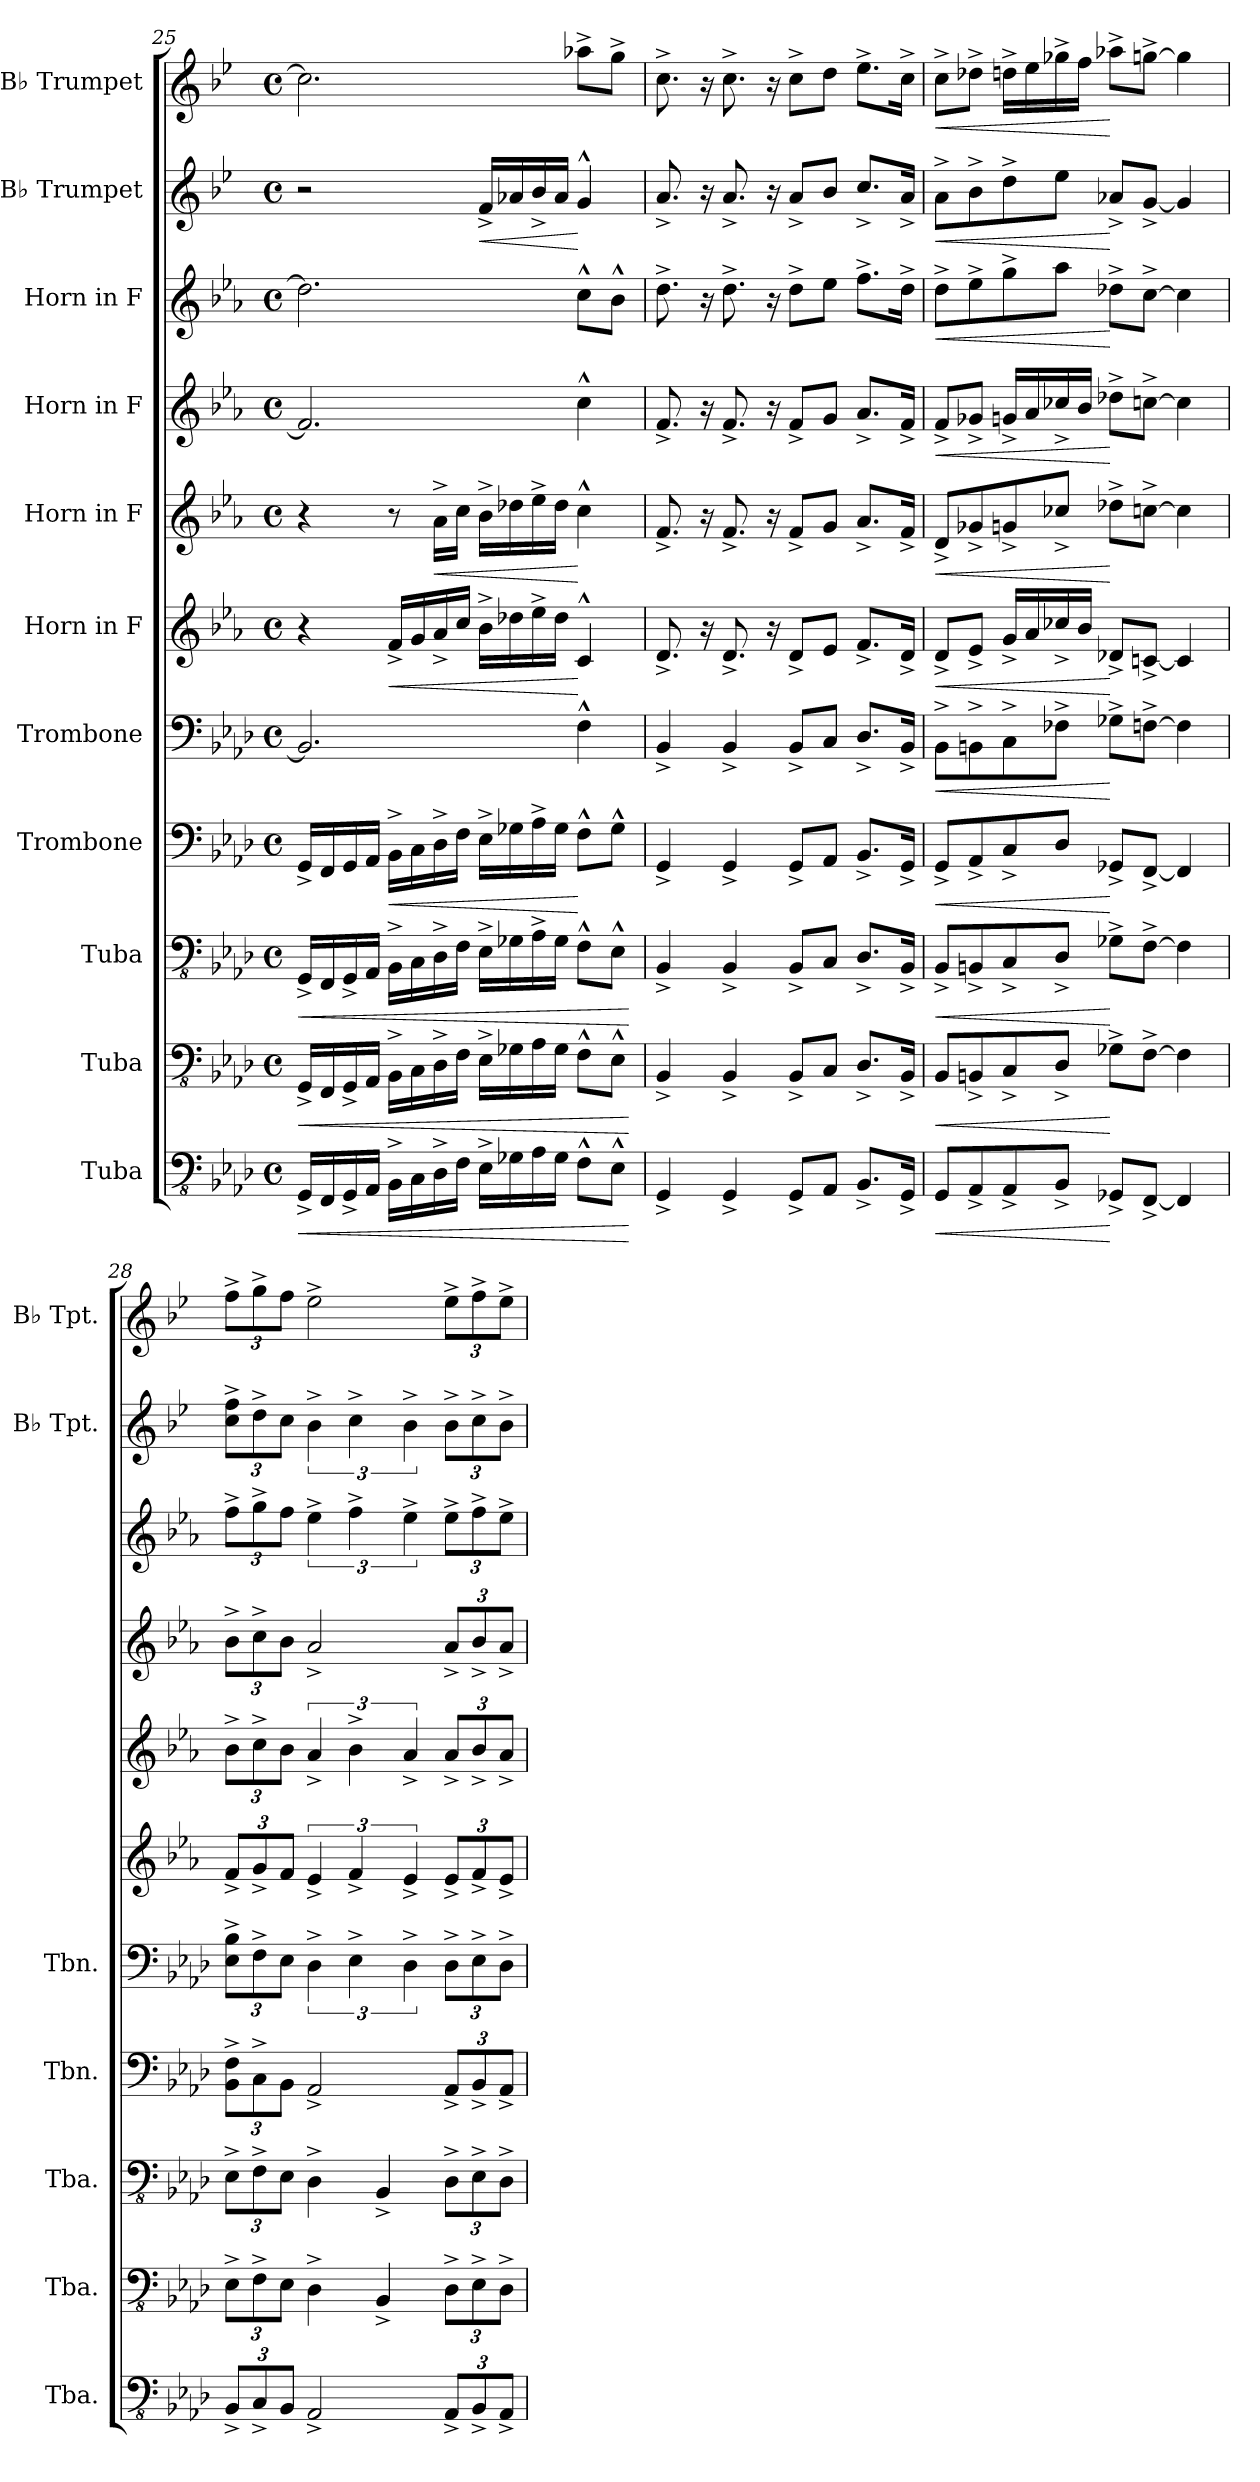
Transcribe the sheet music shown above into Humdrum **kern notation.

**kern	**dynam	**kern	**dynam	**kern	**dynam	**kern	**dynam	**kern	**dynam	**kern	**dynam	**kern	**dynam	**kern	**dynam	**kern	**dynam	**kern	**dynam	**kern	**dynam
*part11	*part11	*part10	*part10	*part9	*part9	*part8	*part8	*part7	*part7	*part6	*part6	*part5	*part5	*part4	*part4	*part3	*part3	*part2	*part2	*part1	*part1
*staff11	*staff11	*staff10	*staff10	*staff9	*staff9	*staff8	*staff8	*staff7	*staff7	*staff6	*staff6	*staff5	*staff5	*staff4	*staff4	*staff3	*staff3	*staff2	*staff2	*staff1	*staff1
*I"Tuba	*	*I"Tuba	*	*I"Tuba	*	*I"Trombone	*	*I"Trombone	*	*I"Horn in F	*	*I"Horn in F	*	*I"Horn in F	*	*I"Horn in F	*	*I"B♭ Trumpet	*	*I"B♭ Trumpet	*
*I'Tba.	*	*I'Tba.	*	*I'Tba.	*	*I'Tbn.	*	*I'Tbn.	*	*	*	*	*	*	*	*	*	*I'B♭ Tpt.	*	*I'B♭ Tpt.	*
*clefFv4	*	*clefFv4	*	*clefFv4	*	*clefF4	*	*clefF4	*	*clefG2	*	*clefG2	*	*clefG2	*	*clefG2	*	*clefG2	*	*clefG2	*
*	*	*	*	*	*	*	*	*	*	*ITrd4c7	*	*ITrd4c7	*	*ITrd4c7	*	*ITrd4c7	*	*ITrd1c2	*	*ITrd1c2	*
*k[b-e-a-d-]	*	*k[b-e-a-d-]	*	*k[b-e-a-d-]	*	*k[b-e-a-d-]	*	*k[b-e-a-d-]	*	*k[b-e-a-d-]	*	*k[b-e-a-d-]	*	*k[b-e-a-d-]	*	*k[b-e-a-d-]	*	*k[b-e-a-d-]	*	*k[b-e-a-d-]	*
*M4/4	*	*M4/4	*	*M4/4	*	*M4/4	*	*M4/4	*	*M4/4	*	*M4/4	*	*M4/4	*	*M4/4	*	*M4/4	*	*M4/4	*
*met(c)	*	*met(c)	*	*met(c)	*	*met(c)	*	*met(c)	*	*met(c)	*	*met(c)	*	*met(c)	*	*met(c)	*	*met(c)	*	*met(c)	*
=25	=25	=25	=25	=25	=25	=25	=25	=25	=25	=25	=25	=25	=25	=25	=25	=25	=25	=25	=25	=25	=25
!	!LO:HP:b	!	!LO:HP:b	!	!LO:HP:b	!	!	!	!	!	!	!	!	!	!	!	!	!	!	!	!
16GGG^/LL	<	16GGG^/LL	<	16GGG^/LL	<	16GG^/LL	.	2.BB-/]	.	4r	.	4r	.	2.B-/]	.	2.g\]	.	2r	.	2.b-\]	.
16FFF/	.	16FFF/	.	16FFF/	.	16FF/	.	.	.	.	.	.	.	.	.	.	.	.	.	.	.
16GGG^/	.	16GGG^/	.	16GGG^/	.	16GG/	.	.	.	.	.	.	.	.	.	.	.	.	.	.	.
16AAA-/JJ	.	16AAA-/JJ	.	16AAA-/JJ	.	16AA-/JJ	.	.	.	.	.	.	.	.	.	.	.	.	.	.	.
!	!	!	!	!	!	!	!LO:HP:b	!	!	!	!LO:HP:b	!	!	!	!	!	!	!	!	!	!
16BBB-^\LL	.	16BBB-^\LL	.	16BBB-^\LL	.	16BB-^\LL	<	.	.	16B-^/LL	<	8r	.	.	.	.	.	.	.	.	.
16CC\	.	16CC\	.	16CC\	.	16C\	.	.	.	16c/	.	.	.	.	.	.	.	.	.	.	.
!	!	!	!	!	!	!	!	!	!	!	!	!	!LO:HP:b	!	!	!	!	!	!	!	!
16DD-^\	.	16DD-^\	.	16DD-^\	.	16D-^\	.	.	.	16d-^/	.	16d-^\LL	<	.	.	.	.	.	.	.	.
16FF\JJ	.	16FF\JJ	.	16FF\JJ	.	16F\JJ	.	.	.	16f/JJ	.	16f\JJ	.	.	.	.	.	.	.	.	.
!	!	!	!	!	!	!	!	!	!	!	!	!	!	!	!	!	!	!	!LO:HP:b	!	!
16EE-^\LL	.	16EE-^\LL	.	16EE-^\LL	.	16E-^\LL	.	.	.	16e-^\LL	.	16e-^\LL	.	.	.	.	.	16e-^/LL	<	.	.
16GG-X\	.	16GG-X\	.	16GG-X\	.	16G-X\	.	.	.	16g-X\	.	16g-X\	.	.	.	.	.	16g-X/	.	.	.
16AA-\	.	16AA-\	.	16AA-^\	.	16A-^\	.	.	.	16a-^\	.	16a-^\	.	.	.	.	.	16a-^/	.	.	.
16GG-\JJ	.	16GG-\JJ	.	16GG-\JJ	.	16G-\JJ	.	.	.	16g-\JJ	.	16g-\JJ	.	.	.	.	.	16g-/JJ	.	.	.
8FF^^\L	.	8FF^^\L	.	8FF^^\L	.	8F^^\L	[	4F^^\	.	4F^^/	[	4f^^\	[	4f^^\	.	8f^^\L	.	4f^^/	[	8gg-X^\L	.
8EE-^^\J	.	8EE-^^\J	.	8EE-^^\J	.	8G-^^\J	.	.	.	.	.	.	.	.	.	8e-^^\J	.	.	.	8ff^\J	.
.	[	.	[	.	[	.	.	.	.	.	.	.	.	.	.	.	.	.	.	.	.
=26	=26	=26	=26	=26	=26	=26	=26	=26	=26	=26	=26	=26	=26	=26	=26	=26	=26	=26	=26	=26	=26
*	*	*	*	*	*	*	*	*	*	*	*	*	*	*	*	*	*	*	*	*MM80	*
4GGG^/	.	4BBB-^/	.	4BBB-^/	.	4GG^/	.	4BB-^/	.	8.G^/	.	8.B-^/	.	8.B-^/	.	8.g^\	.	8.g^/	.	8.b-^\	.
.	.	.	.	.	.	.	.	.	.	16r	.	16r	.	16r	.	16r	.	16r	.	16r	.
4GGG^/	.	4BBB-^/	.	4BBB-^/	.	4GG^/	.	4BB-^/	.	8.G^/	.	8.B-^/	.	8.B-^/	.	8.g^\	.	8.g^/	.	8.b-^\	.
.	.	.	.	.	.	.	.	.	.	16r	.	16r	.	16r	.	16r	.	16r	.	16r	.
8GGG^/L	.	8BBB-^/L	.	8BBB-^/L	.	8GG^/L	.	8BB-^/L	.	8G^/L	.	8B-^/L	.	8B-^/L	.	8g^\L	.	8g^/L	.	8b-^\L	.
8AAA-/J	.	8CC/J	.	8CC/J	.	8AA-/J	.	8C/J	.	8A-/J	.	8c/J	.	8c/J	.	8a-\J	.	8a-/J	.	8cc\J	.
8.BBB-^/L	.	8.DD-^/L	.	8.DD-^/L	.	8.BB-^/L	.	8.D-^/L	.	8.B-^/L	.	8.d-^/L	.	8.d-^/L	.	8.b-^\L	.	8.b-^/L	.	8.dd-^\L	.
16GGG^/Jk	.	16BBB-^/Jk	.	16BBB-^/Jk	.	16GG^/Jk	.	16BB-^/Jk	.	16G^/Jk	.	16B-^/Jk	.	16B-^/Jk	.	16g^\Jk	.	16g^/Jk	.	16b-^\Jk	.
!!LO:PB:g=z
=27	=27	=27	=27	=27	=27	=27	=27	=27	=27	=27	=27	=27	=27	=27	=27	=27	=27	=27	=27	=27	=27
!	!LO:HP:b	!	!LO:HP:b	!	!LO:HP:b	!	!LO:HP:b	!	!LO:HP:b	!	!LO:HP:b	!	!LO:HP:b	!	!LO:HP:b	!	!LO:HP:b	!	!LO:HP:b	!	!LO:HP:b
8GGG/L	<	8BBB-/L	<	8BBB-^/L	<	8GG^/L	<	8BB-^\L	<	8G^/L	<	8G^/L	<	8B-^/L	<	8g^\L	<	8g^\L	<	8b-^\L	<
8AAA-^/	.	8BBBn^/	.	8BBBn^/	.	8AA-^/	.	8BBn^\	.	8A-^/J	.	8c-X^/	.	8c-X^/J	.	8a-^\	.	8a-^\	.	8cc-X^\J	.
8AAA-^/	.	8CC^/	.	8CC^/	.	8C^/	.	8C^\	.	16c^/LL	.	8cn^/	.	16cn^/LL	.	8cc^\	.	8cc^\	.	16ccn^\LL	.
.	.	.	.	.	.	.	.	.	.	16d-/	.	.	.	16d-/	.	.	.	.	.	16dd-\	.
8BBB-^/J	.	8DD-^/J	.	8DD-^/J	.	8D-/J	.	8F-X^\J	.	16f-X^/	.	8f-X^/J	.	16f-X^/	.	8dd-\J	.	8dd-\J	.	16ff-X^\	.
.	.	.	.	.	.	.	.	.	.	16e-/JJ	.	.	.	16e-/JJ	.	.	.	.	.	16ee-\JJ	.
8GGG-X^/L	[	8GG-X^\L	[	8GG-X^\L	[	8GG-X^/L	[	8G-X^\L	[	8G-X^/L	[	8g-X^\L	[	8g-X^\L	[	8g-X^\L	[	8g-X^/L	[	8gg-X^\L	[
[8FFF^/J	.	[8FF^\J	.	[8FF^\J	.	[8FF^/J	.	[8Fn^\J	.	[8Fn^/J	.	[8fn^\J	.	[8fn^\J	.	[8f^\J	.	[8f^/J	.	[8ffn^\J	.
4FFF/]	.	4FF\]	.	4FF\]	.	4FF/]	.	4F\]	.	4F/]	.	4f\]	.	4f\]	.	4f\]	.	4f/]	.	4ff\]	.
=28	=28	=28	=28	=28	=28	=28	=28	=28	=28	=28	=28	=28	=28	=28	=28	=28	=28	=28	=28	=28	=28
*Xbrackettup	*	*Xbrackettup	*	*Xbrackettup	*	*Xbrackettup	*	*Xbrackettup	*	*Xbrackettup	*	*Xbrackettup	*	*Xbrackettup	*	*Xbrackettup	*	*Xbrackettup	*	*Xbrackettup	*
*	*	*	*	*	*	*	*	*	*	*	*	*	*	*	*	*	*	*	*	*MM75	*
12BBB-^/L	.	12EE-^\L	.	12EE-^\L	.	12BB-\^ 12F\^L	.	12E-\^ 12B-\^L	.	12B-^/L	.	12e-^\L	.	12e-^\L	.	12b-^\L	.	12b-\^ 12ee-\^L	.	12ee-^\L	.
12CC^/	.	12FF^\	.	12FF^\	.	12C^\	.	12F^\	.	12c^/	.	12f^\	.	12f^\	.	12cc^\	.	12cc^\	.	12ff^\	.
12BBB-/J	.	12EE-\J	.	12EE-\J	.	12BB-\J	.	12E-\J	.	12B-/J	.	12e-\J	.	12e-\J	.	12b-\J	.	12b-\J	.	12ee-\J	.
*	*	*	*	*	*	*	*	*brackettup	*	*brackettup	*	*brackettup	*	*	*	*brackettup	*	*brackettup	*	*	*
2AAA-^/	.	4DD-^\	.	4DD-^\	.	2AA-^/	.	6D-^\	.	6A-^/	.	6d-^/	.	2d-^/	.	6a-^\	.	6a-^\	.	2dd-^\	.
.	.	.	.	.	.	.	.	6E-^\	.	6B-^/	.	6e-^\	.	.	.	6b-^\	.	6b-^\	.	.	.
.	.	4BBB-^/	.	4BBB-^/	.	.	.	.	.	.	.	.	.	.	.	.	.	.	.	.	.
.	.	.	.	.	.	.	.	6D-^\	.	6A-^/	.	6d-^/	.	.	.	6a-^\	.	6a-^\	.	.	.
*	*	*	*	*	*	*	*	*Xbrackettup	*	*Xbrackettup	*	*Xbrackettup	*	*	*	*Xbrackettup	*	*Xbrackettup	*	*	*
12AAA-^/L	.	12DD-^\L	.	12DD-^\L	.	12AA-^/L	.	12D-^\L	.	12A-^/L	.	12d-^/L	.	12d-^/L	.	12a-^\L	.	12a-^\L	.	12dd-^\L	.
12BBB-^/	.	12EE-^\	.	12EE-^\	.	12BB-^/	.	12E-^\	.	12B-^/	.	12e-^/	.	12e-^/	.	12b-^\	.	12b-^\	.	12ee-^\	.
12AAA-^/J	.	12DD-^\J	.	12DD-^\J	.	12AA-^/J	.	12D-^\J	.	12A-^/J	.	12d-^/J	.	12d-^/J	.	12a-^\J	.	12a-^\J	.	12dd-^\J	.
=	=	=	=	=	=	=	=	=	=	=	=	=	=	=	=	=	=	=	=	=	=
*-	*-	*-	*-	*-	*-	*-	*-	*-	*-	*-	*-	*-	*-	*-	*-	*-	*-	*-	*-	*-	*-
